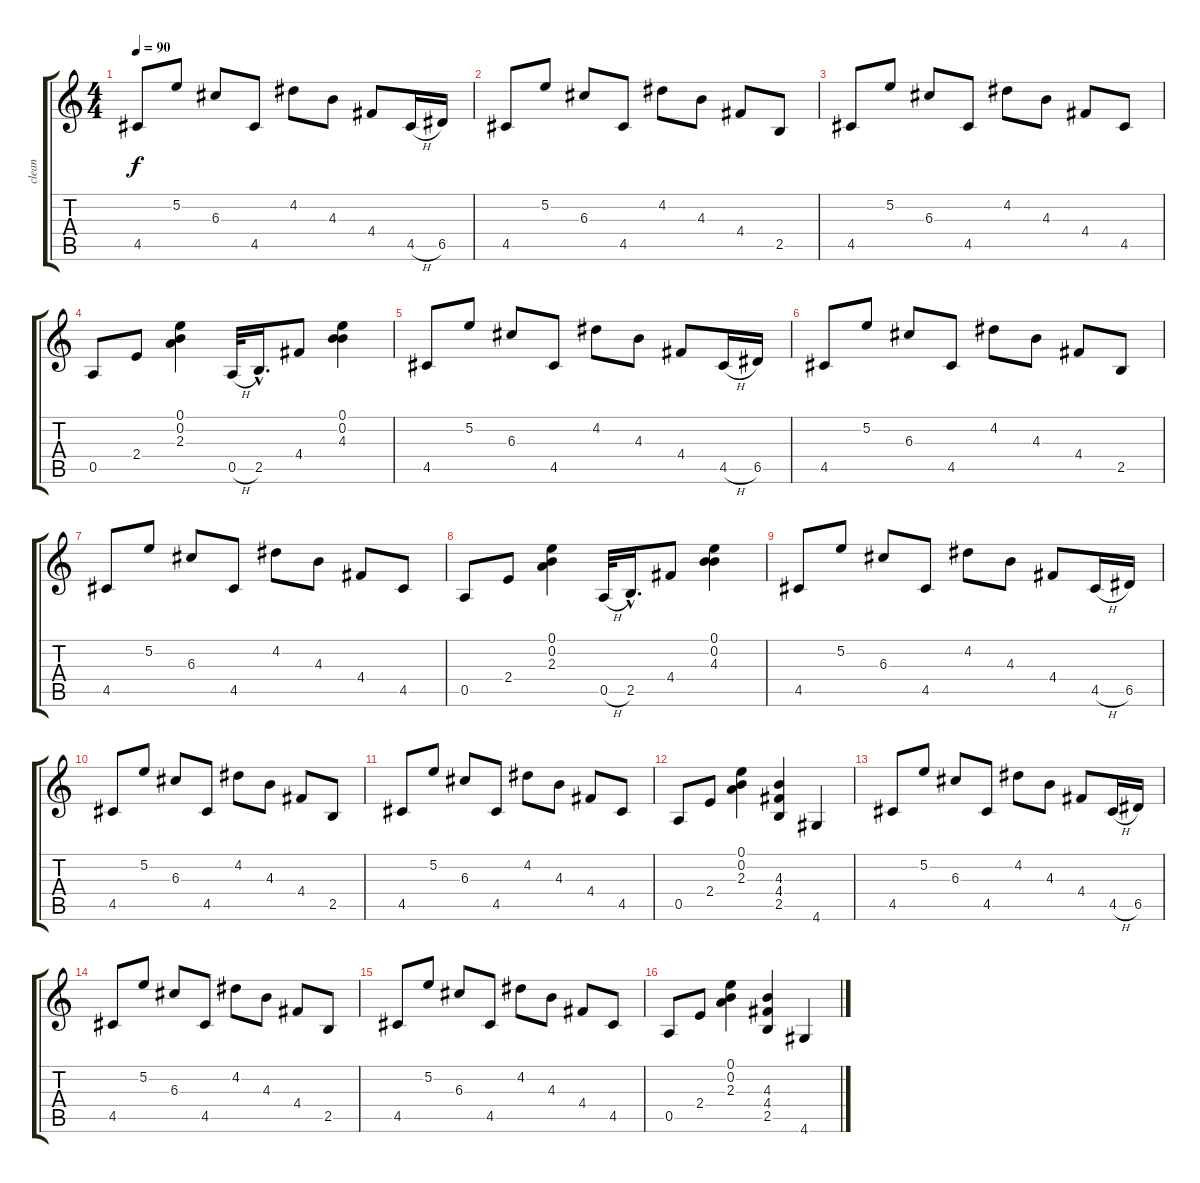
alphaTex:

\track ("clean" "clean") {instrument acousticguitarsteel}
\staff {score tabs}
\tuning (E4 B3 G3 D3 A2 E2) {hide}
\ts (4 4)
\tempo 90
\clef g2
\ks c
4.5.8{dy f instrument acousticguitarsteel} 5.2.8 6.3.8 4.5.8 4.2.8 4.3.8 4.4.8 4.5{h}.16 6.5.16 |
4.5.8 5.2.8 6.3.8 4.5.8 4.2.8 4.3.8 4.4.8 2.5.8 |
4.5.8 5.2.8 6.3.8 4.5.8 4.2.8 4.3.8 4.4.8 4.5.8 |
0.5.8 2.4.8 (0.1 0.2 2.3).4 0.5{h}.32 2.5{hac}.16{d} 4.4.8 (0.1 0.2 4.3).4 |
4.5.8 5.2.8 6.3.8 4.5.8 4.2.8 4.3.8 4.4.8 4.5{h}.16 6.5.16 |
4.5.8 5.2.8 6.3.8 4.5.8 4.2.8 4.3.8 4.4.8 2.5.8 |
4.5.8 5.2.8 6.3.8 4.5.8 4.2.8 4.3.8 4.4.8 4.5.8 |
0.5.8 2.4.8 (0.1 0.2 2.3).4 0.5{h}.32 2.5{hac}.16{d} 4.4.8 (0.1 0.2 4.3).4 |
4.5.8 5.2.8 6.3.8 4.5.8 4.2.8 4.3.8 4.4.8 4.5{h}.16 6.5.16 |
4.5.8 5.2.8 6.3.8 4.5.8 4.2.8 4.3.8 4.4.8 2.5.8 |
4.5.8 5.2.8 6.3.8 4.5.8 4.2.8 4.3.8 4.4.8 4.5.8 |
0.5.8 2.4.8 (0.1 0.2 2.3).4 (4.3 4.4 2.5).4 4.6.4 |
4.5.8 5.2.8 6.3.8 4.5.8 4.2.8 4.3.8 4.4.8 4.5{h}.16 6.5.16 |
4.5.8 5.2.8 6.3.8 4.5.8 4.2.8 4.3.8 4.4.8 2.5.8 |
4.5.8 5.2.8 6.3.8 4.5.8 4.2.8 4.3.8 4.4.8 4.5.8 |
0.5.8 2.4.8 (0.1 0.2 2.3).4 (4.3 4.4 2.5).4 4.6.4
